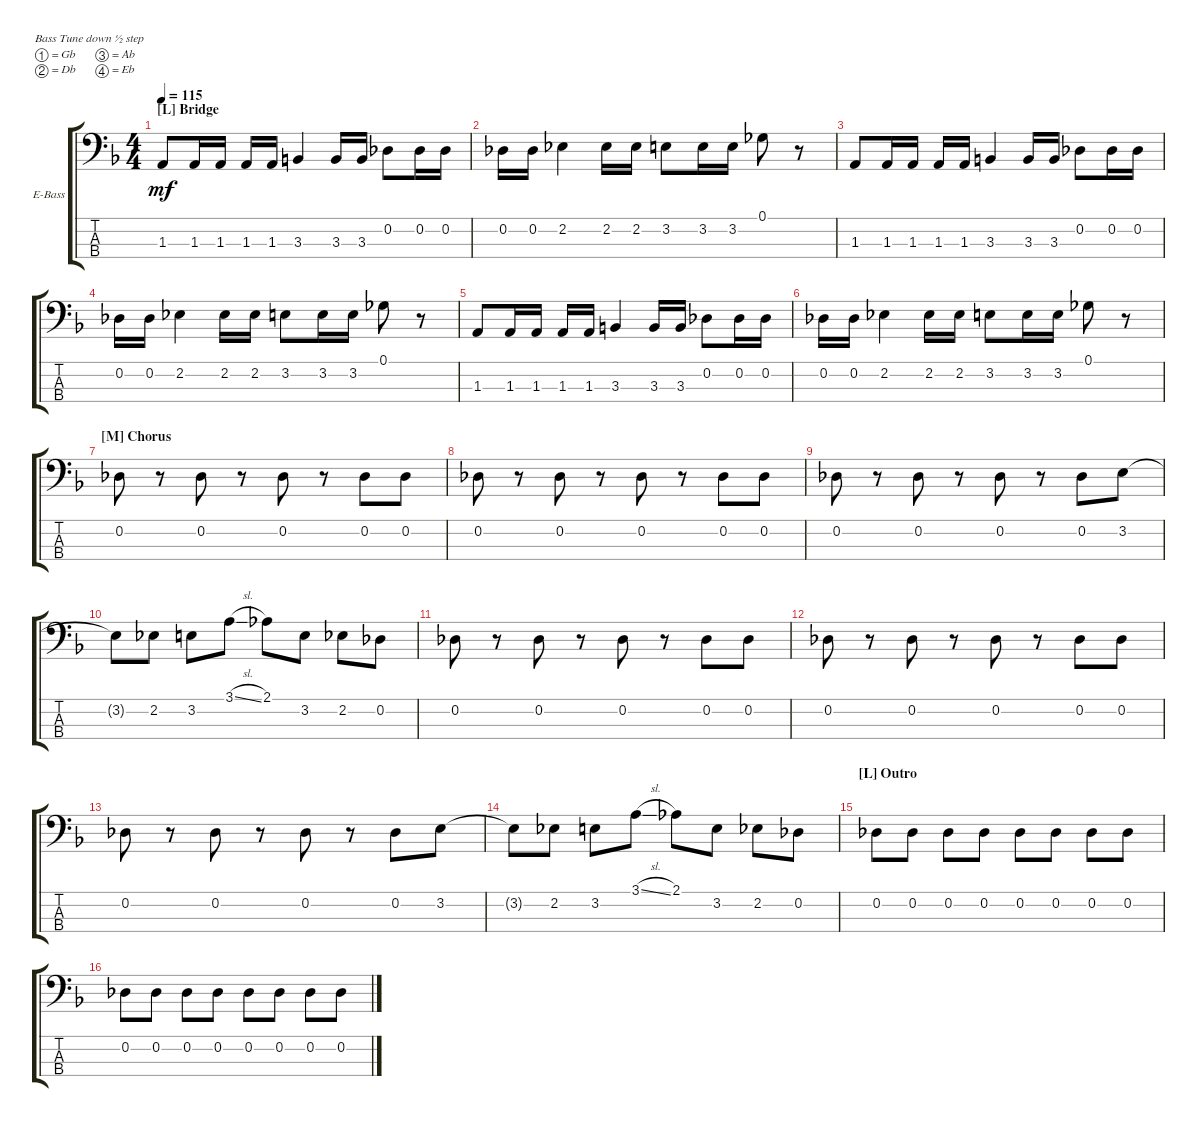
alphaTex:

\defaultSystemsLayout 4
\bracketExtendMode groupsimilarinstruments
\firstSystemTrackNameOrientation horizontal
\otherSystemsTrackNameOrientation horizontal
\track ("Phil Soussan" "E-Bass") {instrument electricbassfinger}
\staff {score tabs}
\tuning (Gb2 Db2 Ab1 Eb1)
\ts (4 4)
\section ("L" "Bridge")
\tempo 115
\clef f4
\ks f
1.3.8{dy mf} 1.3.16 1.3.16 1.3.16 1.3.16 3.3.4 3.3.16 3.3.16 0.2.8 0.2.16 0.2.16 |
0.2.16 0.2.16 2.2.4 2.2.16 2.2.16 3.2.8 3.2.16 3.2.16 0.1.8 r.8 |
1.3.8 1.3.16 1.3.16 1.3.16 1.3.16 3.3.4 3.3.16 3.3.16 0.2.8 0.2.16 0.2.16 |
0.2.16 0.2.16 2.2.4 2.2.16 2.2.16 3.2.8 3.2.16 3.2.16 0.1.8 r.8 |
1.3.8 1.3.16 1.3.16 1.3.16 1.3.16 3.3.4 3.3.16 3.3.16 0.2.8 0.2.16 0.2.16 |
0.2.16 0.2.16 2.2.4 2.2.16 2.2.16 3.2.8 3.2.16 3.2.16 0.1.8 r.8 |
\section ("M" "Chorus")
0.2.8 r.8 0.2.8 r.8 0.2.8 r.8 0.2.8 0.2.8 |
0.2.8 r.8 0.2.8 r.8 0.2.8 r.8 0.2.8 0.2.8 |
0.2.8 r.8 0.2.8 r.8 0.2.8 r.8 0.2.8 3.2.8 |
3.2{t}.8 2.2.8 3.2.8 3.1{sl}.8 2.1.8 3.2.8 2.2.8 0.2.8 |
0.2.8 r.8 0.2.8 r.8 0.2.8 r.8 0.2.8 0.2.8 |
0.2.8 r.8 0.2.8 r.8 0.2.8 r.8 0.2.8 0.2.8 |
0.2.8 r.8 0.2.8 r.8 0.2.8 r.8 0.2.8 3.2.8 |
3.2{t}.8 2.2.8 3.2.8 3.1{sl}.8 2.1.8 3.2.8 2.2.8 0.2.8 |
\section ("L" "Outro")
0.2.8 0.2.8 0.2.8 0.2.8 0.2.8 0.2.8 0.2.8 0.2.8 |
0.2.8 0.2.8 0.2.8 0.2.8 0.2.8 0.2.8 0.2.8 0.2.8
